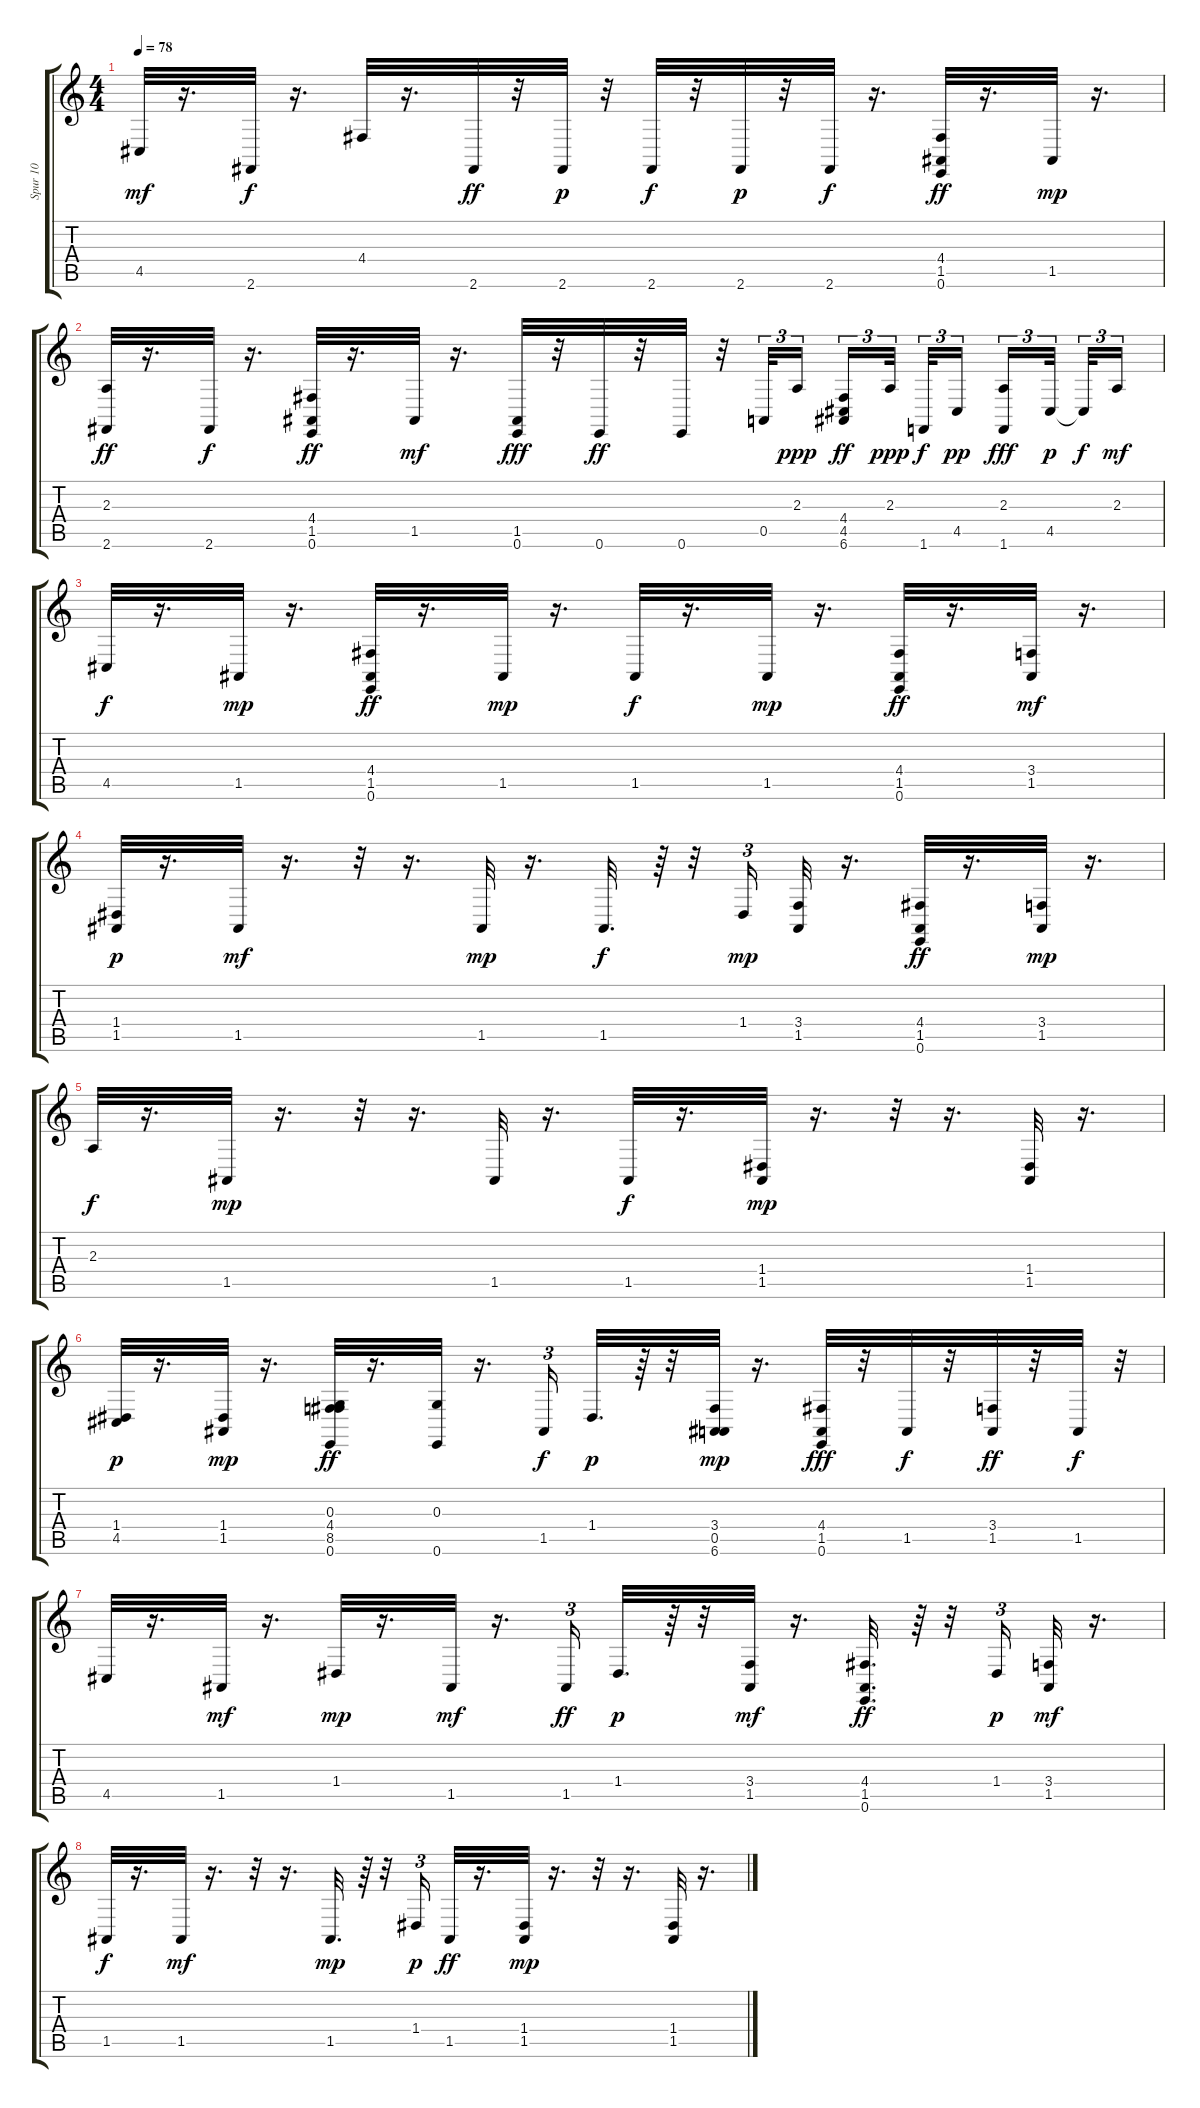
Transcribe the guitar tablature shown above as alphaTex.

\track ("Spur 10" "Spur 10") {instrument acousticgrandpiano}
\staff {score tabs}
\tuning (E4 B3 G3 D3 A2 E2) {hide}
\ts (4 4)
\tempo 78
\clef g2
\ks c
4.5.32{dy mf} r.16{d} 2.6.32{dy f} r.16{d} 4.4.32 r.16{d} 2.6.32{dy ff} r.32 2.6.32{dy p} r.32 2.6.32{dy f} r.32 2.6.32{dy p} r.32 2.6.32{dy f} r.16{d} (4.4 1.5 0.6).32{dy ff} r.16{d} 1.5.32{dy mp} r.16{d} |
(2.3 2.6).32{dy ff} r.16{d} 2.6.32{dy f} r.16{d} (4.4 1.5 0.6).32{dy ff} r.16{d} 1.5.32{dy mf} r.16{d} (1.5 0.6).32{dy fff} r.32 0.6.32{dy ff} r.32 0.6.32 r.32 0.5.32{tu (3 2)} 2.3.16{tu (3 2) dy ppp} (4.4 4.5 6.6).16{tu (3 2) dy ff} 2.3.32{tu (3 2) dy ppp} 1.6.32{tu (3 2) dy f} 4.5.16{tu (3 2) dy pp} (2.3 1.6).16{tu (3 2) dy fff} 4.5.32{tu (3 2) dy p} 4.5{t}.32{tu (3 2) dy f} 2.3.16{tu (3 2) dy mf} |
4.5.32{dy f} r.16{d} 1.5.32{dy mp} r.16{d} (4.4 1.5 0.6).32{dy ff} r.16{d} 1.5.32{dy mp} r.16{d} 1.5.32{dy f} r.16{d} 1.5.32{dy mp} r.16{d} (4.4 1.5 0.6).32{dy ff} r.16{d} (3.4 1.5).32{dy mf} r.16{d} |
(1.4 1.5).32{dy p} r.16{d} 1.5.32{dy mf} r.16{d} r.32 r.16{d} 1.5.32{dy mp} r.16{d} 1.5.32{d dy f} r.64 r.32 1.4.16{tu (3 2) dy mp} (3.4 1.5).32 r.16{d} (4.4 1.5 0.6).32{dy ff} r.16{d} (3.4 1.5).32{dy mp} r.16{d} |
2.3.32{dy f} r.16{d} 1.5.32{dy mp} r.16{d} r.32 r.16{d} 1.5.32 r.16{d} 1.5.32{dy f} r.16{d} (1.4 1.5).32{dy mp} r.16{d} r.32 r.16{d} (1.4 1.5).32 r.16{d} |
(1.4 4.5).32{dy p} r.16{d} (1.4 1.5).32{dy mp} r.16{d} (0.3 4.4 8.5 0.6).32{dy ff} r.16{d} (0.3 0.6).32 r.16{d} 1.5.16{tu (3 2) dy f} 1.4.32{d dy p} r.64 r.32 (3.4 0.5 6.6).32{dy mp} r.16{d} (4.4 1.5 0.6).32{dy fff} r.32 1.5.32{dy f} r.32 (3.4 1.5).32{dy ff} r.32 1.5.32{dy f} r.32 |
4.5.32 r.16{d} 1.5.32{dy mf} r.16{d} 1.4.32{dy mp} r.16{d} 1.5.32{dy mf} r.16{d} 1.5.16{tu (3 2) dy ff} 1.4.32{d dy p} r.64 r.32 (3.4 1.5).32{dy mf} r.16{d} (4.4 1.5 0.6).32{d dy ff} r.64 r.32 1.4.16{tu (3 2) dy p} (3.4 1.5).32{dy mf} r.16{d} |
1.5.32{dy f} r.16{d} 1.5.32{dy mf} r.16{d} r.32 r.16{d} 1.5.32{d dy mp} r.64 r.32 1.4.16{tu (3 2) dy p} 1.5.32{dy ff} r.16{d} (1.4 1.5).32{dy mp} r.16{d} r.32 r.16{d} (1.4 1.5).32 r.16{d}
